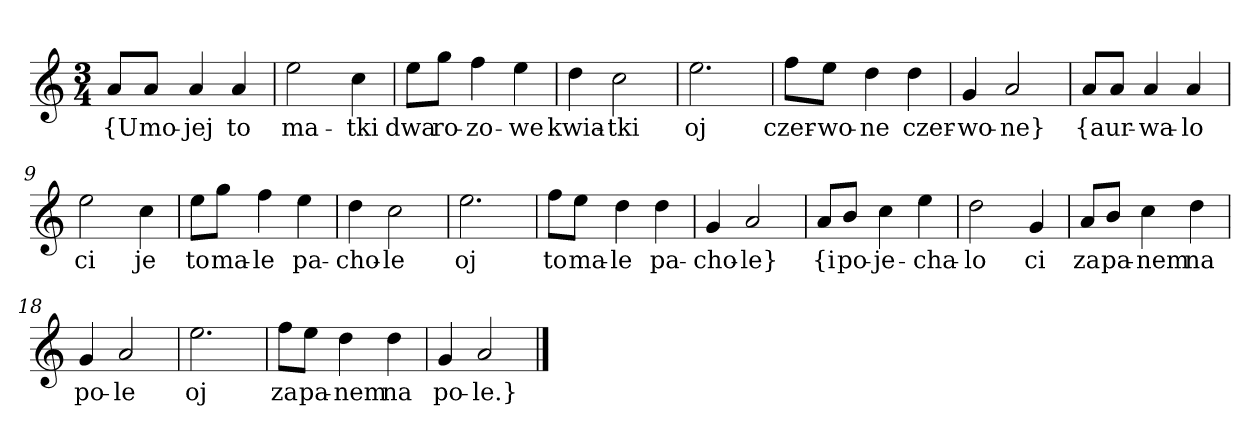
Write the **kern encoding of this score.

**kern	**text
*part1	*part1
*staff1	*staff1
*clefG2	*
*k[]	*
*a:	*
*M3/4	*
=	=
8a/L	{U
8a/J	mo-
4a	-jej
4a	to
=2	=2
2ee	ma-
4cc	-tki
=3	=3
8ee\L	dwa
8gg\J	ro-
4ff	-zo-
4ee	-we
=4	=4
4dd	kwia-
2cc	-tki
=5	=5
2.ee	oj
=6	=6
8ff\L	czer-
8ee\J	-wo-
4dd	-ne
4dd	czer-
=7	=7
4g	-wo-
2a	-ne}
=8y	=8y
8a/L	{a
8a/J	ur-
4a	-wa-
4a	-lo
=9	=9
2ee	ci
4cc	je
=10	=10
8ee\L	to
8gg\J	ma-
4ff	-le
4ee	pa-
=11	=11
4dd	-cho-
2cc	-le
=12	=12
2.ee	oj
=13	=13
8ff\L	to
8ee\J	ma-
4dd	-le
4dd	pa-
=14	=14
4g	-cho-
2a	-le}
=15y	=15y
8a/L	{i
8b/J	po-
4cc	-je-
4ee	-cha-
=16	=16
2dd	-lo
4g	ci
=17	=17
8a/L	za
8b/J	pa-
4cc	-nem
4dd	na
=18	=18
4g	po-
2a	-le
=19	=19
2.ee	oj
=20	=20
8ff\L	za
8ee\J	pa-
4dd	-nem
4dd	na
=21	=21
4g	po-
2a	-le.}
==	==
*-	*-
